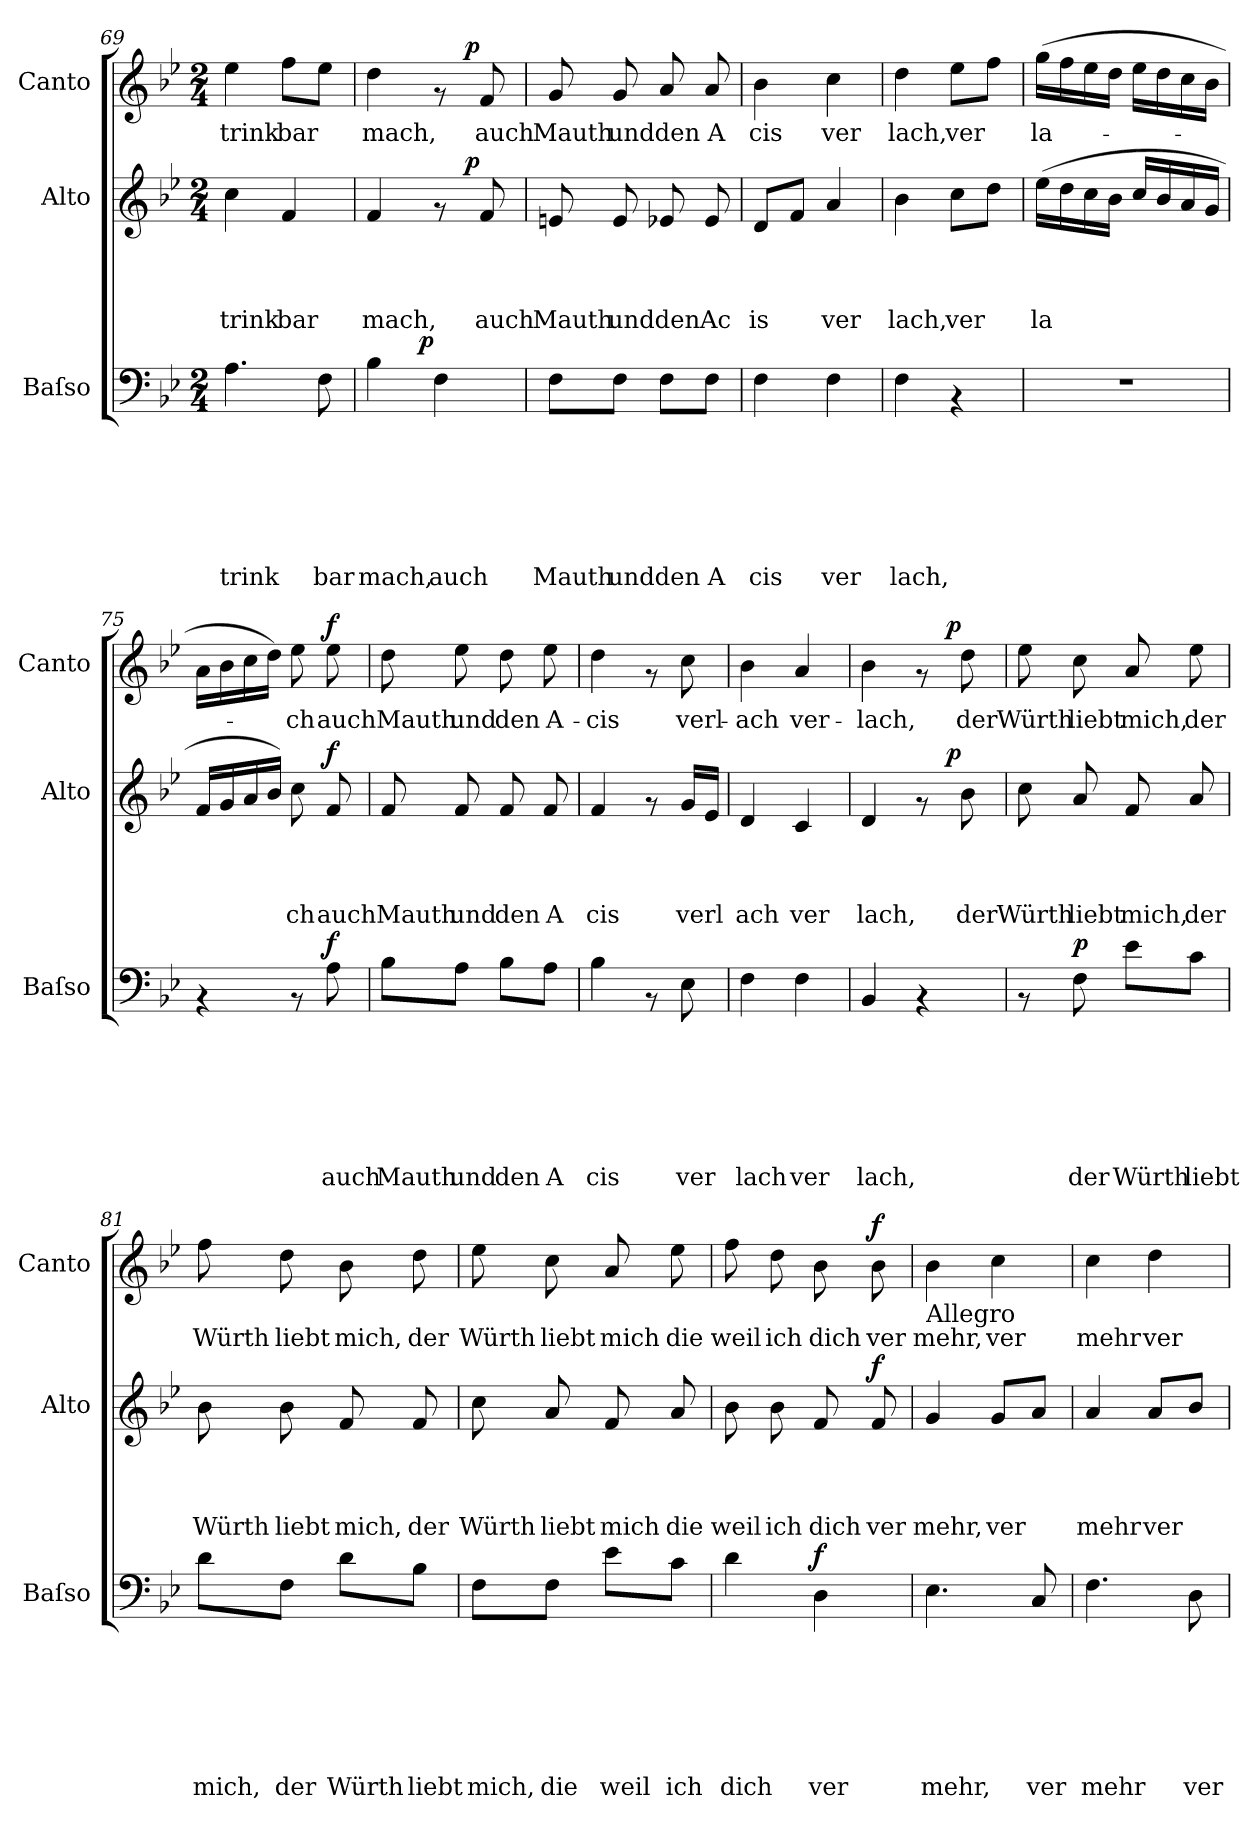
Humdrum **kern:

**kern	**text	**text	**text	**text	**text	**text	**text	**dynam	**kern	**text	**text	**text	**text	**dynam	**kern	**text	**dynam
*part3	*part3	*part3	*part3	*part3	*part3	*part3	*part3	*part3	*part2	*part2	*part2	*part2	*part2	*part2	*part1	*part1	*part1
*staff3	*staff3	*staff3	*staff3	*staff3	*staff3	*staff3	*staff3	*staff3	*staff2	*staff2	*staff2	*staff2	*staff2	*staff2	*staff1	*staff1	*staff1
*I"Baſso	*	*	*	*	*	*	*	*	*I"Alto	*	*	*	*	*	*I"Canto	*	*
*I'Baſso	*	*	*	*	*	*	*	*	*I'Alto	*	*	*	*	*	*I'Canto	*	*
*clefF4	*	*	*	*	*	*	*	*	*clefG2	*	*	*	*	*	*clefG2	*	*
*k[b-e-]	*	*	*	*	*	*	*	*	*k[b-e-]	*	*	*	*	*	*k[b-e-]	*	*
*B-:	*	*	*	*	*	*	*	*	*B-:	*	*	*	*	*	*B-:	*	*
*M2/4	*	*	*	*	*	*	*	*	*M2/4	*	*	*	*	*	*M2/4	*	*
=69	=69	=69	=69	=69	=69	=69	=69	=69	=69	=69	=69	=69	=69	=69	=69	=69	=69
!	!	!	!	!	!	!	!LO:LY:b	!	!	!	!	!	!LO:LY:b	!	!	!LO:LY:b	!
4.A\	.	.	.	.	.	.	trink	.	4cc\	.	.	.	trink	.	4ee-\	trink	.
!	!	!	!	!	!	!	!	!	!	!	!	!	!LO:LY:b	!	!	!LO:LY:b	!
.	.	.	.	.	.	.	.	.	4f/	.	.	.	bar	.	8ff\L	bar	.
!	!	!	!	!	!	!	!LO:LY:b	!	!	!	!	!	!	!	!	!	!
8F\	.	.	.	.	.	.	bar	.	.	.	.	.	.	.	8ee-\J	.	.
=70	=70	=70	=70	=70	=70	=70	=70	=70	=70	=70	=70	=70	=70	=70	=70	=70	=70
!	!	!	!	!	!	!	!LO:LY:b	!	!	!	!	!	!LO:LY:b	!	!	!LO:LY:b	!
*^	*	*	*	*	*	*	*	*	*^	*	*	*	*	*	*^	*	*
4B-\	8..ryy	.	.	.	.	.	.	mach,	.	4f/	4ryy	.	.	.	mach,	.	4dd\	4ryy	mach,	.
!	!	!	!	!	!	!	!	!	!LO:DY:a	!	!	!	!	!	!	!	!	!	!	!
.	4ryy	.	.	.	.	.	.	.	p	.	.	.	.	.	.	.	.	.	.	.
!	!	!	!	!	!	!	!	!LO:LY:b	!	!	!	!	!	!	!	!	!	!	!	!
4F\	.	.	.	.	.	.	.	auch	.	8rf	16.ryy	.	.	.	.	.	8rf	16.ryy	.	.
!	!	!	!	!	!	!	!	!	!	!	!	!	!	!	!	!LO:DY:a	!	!	!	!LO:DY:a
.	.	.	.	.	.	.	.	.	.	.	8ryy	.	.	.	.	p	.	8ryy	.	p
!	!	!	!	!	!	!	!	!	!	!	!	!	!	!	!LO:LY:b	!	!	!	!LO:LY:b	!
.	.	.	.	.	.	.	.	.	.	8f/	.	.	.	.	auch	.	8f/	.	auch	.
.	32ryy	.	.	.	.	.	.	.	.	.	32ryy	.	.	.	.	.	.	32ryy	.	.
=71	=71	=71	=71	=71	=71	=71	=71	=71	=71	=71	=71	=71	=71	=71	=71	=71	=71	=71	=71	=71
!	!	!	!	!	!	!	!	!LO:LY:b	!	!	!	!	!	!	!LO:LY:b	!	!	!	!LO:LY:b	!
*v	*v	*	*	*	*	*	*	*	*	*	*	*	*	*	*	*	*v	*v	*	*
*	*	*	*	*	*	*	*	*	*v	*v	*	*	*	*	*	*	*	*
8F\L	.	.	.	.	.	.	Mauth	.	8en/	.	.	.	Mauth	.	8g/	Mauth	.
!	!	!	!	!	!	!	!LO:LY:b	!	!	!	!	!	!LO:LY:b	!	!	!LO:LY:b	!
8F\J	.	.	.	.	.	.	und	.	8e/	.	.	.	und	.	8g/	und	.
!	!	!	!	!	!	!	!LO:LY:b	!	!	!	!	!	!LO:LY:b	!	!	!LO:LY:b	!
8F\L	.	.	.	.	.	.	den	.	8e-X/	.	.	.	den	.	8a/	den	.
!	!	!	!	!	!	!	!LO:LY:b	!	!	!	!	!	!LO:LY:b	!	!	!LO:LY:b	!
8F\J	.	.	.	.	.	.	A	.	8e-/	.	.	.	Ac	.	8a/	A	.
=72	=72	=72	=72	=72	=72	=72	=72	=72	=72	=72	=72	=72	=72	=72	=72	=72	=72
!	!	!	!	!	!	!	!LO:LY:b	!	!	!	!	!	!LO:LY:b	!	!	!LO:LY:b	!
4F\	.	.	.	.	.	.	cis	.	8d/L	.	.	.	is	.	4b-\	cis	.
.	.	.	.	.	.	.	.	.	8f/J	.	.	.	.	.	.	.	.
!	!	!	!	!	!	!	!LO:LY:b	!	!	!	!	!	!LO:LY:b	!	!	!LO:LY:b	!
4F\	.	.	.	.	.	.	ver	.	4a/	.	.	.	ver	.	4cc\	ver	.
=73	=73	=73	=73	=73	=73	=73	=73	=73	=73	=73	=73	=73	=73	=73	=73	=73	=73
!	!	!	!	!	!	!	!LO:LY:b	!	!	!	!	!	!LO:LY:b	!	!	!LO:LY:b	!
4F\	.	.	.	.	.	.	lach,	.	4b-\	.	.	.	lach,	.	4dd\	lach,	.
!	!	!	!	!	!	!	!	!	!	!	!	!	!LO:LY:b	!	!	!LO:LY:b	!
4rAA	.	.	.	.	.	.	.	.	8cc\L	.	.	.	ver	.	8ee-\L	ver	.
.	.	.	.	.	.	.	.	.	8dd\J	.	.	.	.	.	8ff\J	.	.
!!LO:LB:g=z
=74	=74	=74	=74	=74	=74	=74	=74	=74	=74	=74	=74	=74	=74	=74	=74	=74	=74
!	!	!	!	!	!	!	!	!	!	!	!	!	!LO:LY:b	!	!	!LO:LY:b	!
2r	.	.	.	.	.	.	.	.	(>16ee-\LL	.	.	.	la	.	(>16gg\LL	la-	.
.	.	.	.	.	.	.	.	.	16dd\	.	.	.	.	.	16ff\	.	.
.	.	.	.	.	.	.	.	.	16cc\	.	.	.	.	.	16ee-\	.	.
.	.	.	.	.	.	.	.	.	16b-\JJ	.	.	.	.	.	16dd\JJ	.	.
.	.	.	.	.	.	.	.	.	16cc/LL	.	.	.	.	.	16ee-\LL	.	.
.	.	.	.	.	.	.	.	.	16b-/	.	.	.	.	.	16dd\	.	.
.	.	.	.	.	.	.	.	.	16a/	.	.	.	.	.	16cc\	.	.
.	.	.	.	.	.	.	.	.	16g/JJ	.	.	.	.	.	16b-\JJ	.	.
=75	=75	=75	=75	=75	=75	=75	=75	=75	=75	=75	=75	=75	=75	=75	=75	=75	=75
4rAA	.	.	.	.	.	.	.	.	16f/LL	.	.	.	.	.	16a\LL	.	.
.	.	.	.	.	.	.	.	.	16g/	.	.	.	.	.	16b-\	.	.
.	.	.	.	.	.	.	.	.	16a/	.	.	.	.	.	16cc\	.	.
.	.	.	.	.	.	.	.	.	16b-/JJ)	.	.	.	.	.	16dd\JJ)	.	.
!	!	!	!	!	!	!	!	!	!	!	!	!	!LO:LY:b	!	!	!LO:LY:b	!
8rAA	.	.	.	.	.	.	.	.	8cc\	.	.	.	ch	.	8ee-\	-ch	.
!	!	!	!	!	!	!	!LO:LY:b	!LO:DY:a	!	!	!	!	!LO:LY:b	!LO:DY:a	!	!LO:LY:b	!LO:DY:a
8A\	.	.	.	.	.	.	auch	f	8f/	.	.	.	auch	f	8ee-\	auch	f
=76	=76	=76	=76	=76	=76	=76	=76	=76	=76	=76	=76	=76	=76	=76	=76	=76	=76
!	!	!	!	!	!	!	!LO:LY:b	!	!	!	!	!	!LO:LY:b	!	!	!LO:LY:b	!
8B-\L	.	.	.	.	.	.	Mauth	.	8f/	.	.	.	Mauth	.	8dd\	Mauth	.
!	!	!	!	!	!	!	!LO:LY:b	!	!	!	!	!	!LO:LY:b	!	!	!LO:LY:b	!
8A\J	.	.	.	.	.	.	und	.	8f/	.	.	.	und	.	8ee-\	und	.
!	!	!	!	!	!	!	!LO:LY:b	!	!	!	!	!	!LO:LY:b	!	!	!LO:LY:b	!
8B-\L	.	.	.	.	.	.	den	.	8f/	.	.	.	den	.	8dd\	den	.
!	!	!	!	!	!	!	!LO:LY:b	!	!	!	!	!	!LO:LY:b	!	!	!LO:LY:b	!
8A\J	.	.	.	.	.	.	A	.	8f/	.	.	.	A	.	8ee-\	A-	.
=77	=77	=77	=77	=77	=77	=77	=77	=77	=77	=77	=77	=77	=77	=77	=77	=77	=77
!	!	!	!	!	!	!	!LO:LY:b	!	!	!	!	!	!LO:LY:b	!	!	!LO:LY:b	!
4B-\	.	.	.	.	.	.	cis	.	4f/	.	.	.	cis	.	4dd\	-cis	.
8rAA	.	.	.	.	.	.	.	.	8rf	.	.	.	.	.	8rf	.	.
!	!	!	!	!	!	!	!LO:LY:b	!	!	!	!	!	!LO:LY:b	!	!	!LO:LY:b	!
8E-\	.	.	.	.	.	.	ver	.	16g/LL	.	.	.	verl	.	8cc\	verl-	.
.	.	.	.	.	.	.	.	.	16e-/JJ	.	.	.	.	.	.	.	.
=78	=78	=78	=78	=78	=78	=78	=78	=78	=78	=78	=78	=78	=78	=78	=78	=78	=78
!	!	!	!	!	!	!	!LO:LY:b	!	!	!	!	!	!LO:LY:b	!	!	!LO:LY:b	!
4F\	.	.	.	.	.	.	lach	.	4d/	.	.	.	ach	.	4b-\	-ach	.
!	!	!	!	!	!	!	!LO:LY:b	!	!	!	!	!	!LO:LY:b	!	!	!LO:LY:b	!
4F\	.	.	.	.	.	.	ver	.	4c/	.	.	.	ver	.	4a/	ver-	.
=79	=79	=79	=79	=79	=79	=79	=79	=79	=79	=79	=79	=79	=79	=79	=79	=79	=79
!	!	!	!	!	!	!	!LO:LY:b	!	!	!	!	!	!LO:LY:b	!	!	!LO:LY:b	!
*	*	*	*	*	*	*	*	*	*^	*	*	*	*	*	*^	*	*
4BB-/	.	.	.	.	.	.	lach,	.	4d/	4ryy	.	.	.	lach,	.	4b-\	4ryy	-lach,	.
4rAA	.	.	.	.	.	.	.	.	8rf	16.ryy	.	.	.	.	.	8rf	16.ryy	.	.
!	!	!	!	!	!	!	!	!	!	!	!	!	!	!	!LO:DY:a	!	!	!	!LO:DY:a
.	.	.	.	.	.	.	.	.	.	8ryy	.	.	.	.	p	.	8ryy	.	p
!	!	!	!	!	!	!	!	!	!	!	!	!	!	!LO:LY:b	!	!	!	!LO:LY:b	!
.	.	.	.	.	.	.	.	.	8b-\	.	.	.	.	der	.	8dd\	.	der	.
.	.	.	.	.	.	.	.	.	.	32ryy	.	.	.	.	.	.	32ryy	.	.
!!LO:LB:g=z
=80	=80	=80	=80	=80	=80	=80	=80	=80	=80	=80	=80	=80	=80	=80	=80	=80	=80	=80	=80
!	!	!	!	!	!	!	!	!	!	!	!	!	!	!LO:LY:b	!	!	!	!LO:LY:b	!
*	*	*	*	*	*	*	*	*	*v	*v	*	*	*	*	*	*	*	*	*
*	*	*	*	*	*	*	*	*	*	*	*	*	*	*	*v	*v	*	*
8rAA	.	.	.	.	.	.	.	.	8cc\	.	.	.	Würth	.	8ee-\	Würth	.
!	!	!	!	!	!	!	!LO:LY:b	!LO:DY:a	!	!	!	!	!LO:LY:b	!	!	!LO:LY:b	!
8F\	.	.	.	.	.	.	der	p	8a/	.	.	.	liebt	.	8cc\	liebt	.
!	!	!	!	!	!	!	!LO:LY:b	!	!	!	!	!	!LO:LY:b	!	!	!LO:LY:b	!
8e-\L	.	.	.	.	.	.	Würth	.	8f/	.	.	.	mich,	.	8a/	mich,	.
!	!	!	!	!	!	!	!LO:LY:b	!	!	!	!	!	!LO:LY:b	!	!	!LO:LY:b	!
8c\J	.	.	.	.	.	.	liebt	.	8a/	.	.	.	der	.	8ee-\	der	.
=81	=81	=81	=81	=81	=81	=81	=81	=81	=81	=81	=81	=81	=81	=81	=81	=81	=81
!	!	!	!	!	!	!	!LO:LY:b	!	!	!	!	!	!LO:LY:b	!	!	!LO:LY:b	!
8d\L	.	.	.	.	.	.	mich,	.	8b-\	.	.	.	Würth	.	8ff\	Würth	.
!	!	!	!	!	!	!	!LO:LY:b	!	!	!	!	!	!LO:LY:b	!	!	!LO:LY:b	!
8F\J	.	.	.	.	.	.	der	.	8b-\	.	.	.	liebt	.	8dd\	liebt	.
!	!	!	!	!	!	!	!LO:LY:b	!	!	!	!	!	!LO:LY:b	!	!	!LO:LY:b	!
8d\L	.	.	.	.	.	.	Würth	.	8f/	.	.	.	mich,	.	8b-\	mich,	.
!	!	!	!	!	!	!	!LO:LY:b	!	!	!	!	!	!LO:LY:b	!	!	!LO:LY:b	!
8B-\J	.	.	.	.	.	.	liebt	.	8f/	.	.	.	der	.	8dd\	der	.
=82	=82	=82	=82	=82	=82	=82	=82	=82	=82	=82	=82	=82	=82	=82	=82	=82	=82
!	!	!	!	!	!	!	!LO:LY:b	!	!	!	!	!	!LO:LY:b	!	!	!LO:LY:b	!
8F\L	.	.	.	.	.	.	mich,	.	8cc\	.	.	.	Würth	.	8ee-\	Würth	.
!	!	!	!	!	!	!	!LO:LY:b	!	!	!	!	!	!LO:LY:b	!	!	!LO:LY:b	!
8F\J	.	.	.	.	.	.	die	.	8a/	.	.	.	liebt	.	8cc\	liebt	.
!	!	!	!	!	!	!	!LO:LY:b	!	!	!	!	!	!LO:LY:b	!	!	!LO:LY:b	!
8e-\L	.	.	.	.	.	.	weil	.	8f/	.	.	.	mich	.	8a/	mich	.
!	!	!	!	!	!	!	!LO:LY:b	!	!	!	!	!	!LO:LY:b	!	!	!LO:LY:b	!
8c\J	.	.	.	.	.	.	ich	.	8a/	.	.	.	die	.	8ee-\	die	.
=83	=83	=83	=83	=83	=83	=83	=83	=83	=83	=83	=83	=83	=83	=83	=83	=83	=83
!	!	!	!	!	!	!	!LO:LY:b	!	!	!	!	!	!LO:LY:b	!	!	!LO:LY:b	!
4d\	.	.	.	.	.	.	dich	.	8b-\	.	.	.	weil	.	8ff\	weil	.
!	!	!	!	!	!	!	!	!	!	!	!	!	!LO:LY:b	!	!	!LO:LY:b	!
.	.	.	.	.	.	.	.	.	8b-\	.	.	.	ich	.	8dd\	ich	.
!	!	!	!	!	!	!	!LO:LY:b	!LO:DY:a	!	!	!	!	!LO:LY:b	!	!	!LO:LY:b	!
4D\	.	.	.	.	.	.	ver	f	8f/	.	.	.	dich	.	8b-\	dich	.
!	!	!	!	!	!	!	!	!	!	!	!	!	!LO:LY:b	!LO:DY:a	!	!LO:LY:b	!LO:DY:a
.	.	.	.	.	.	.	.	.	8f/	.	.	.	ver	f	8b-\	ver	f
!!LO:PB:g=z
=84	=84	=84	=84	=84	=84	=84	=84	=84	=84	=84	=84	=84	=84	=84	=84	=84	=84
!	!	!	!	!	!	!	!	!	!	!	!	!	!	!	!LO:TX:b:t=Allegro	!	!
!	!	!	!	!	!	!	!LO:LY:b	!	!	!	!	!	!LO:LY:b	!	!	!LO:LY:b	!
4.E-\	.	.	.	.	.	.	mehr,	.	4g/	.	.	.	mehr,	.	4b-\	mehr,	.
!	!	!	!	!	!	!	!	!	!	!	!	!	!LO:LY:b	!	!	!LO:LY:b	!
.	.	.	.	.	.	.	.	.	8g/L	.	.	.	ver	.	4cc\	ver	.
!	!	!	!	!	!	!	!LO:LY:b	!	!	!	!	!	!	!	!	!	!
8C/	.	.	.	.	.	.	ver	.	8a/J	.	.	.	.	.	.	.	.
=85	=85	=85	=85	=85	=85	=85	=85	=85	=85	=85	=85	=85	=85	=85	=85	=85	=85
!	!	!	!	!	!	!	!LO:LY:b	!	!	!	!	!	!LO:LY:b	!	!	!LO:LY:b	!
4.F\	.	.	.	.	.	.	mehr	.	4a/	.	.	.	mehr	.	4cc\	mehr	.
!	!	!	!	!	!	!	!	!	!	!	!	!	!LO:LY:b	!	!	!LO:LY:b	!
.	.	.	.	.	.	.	.	.	8a/L	.	.	.	ver	.	4dd\	ver	.
!	!	!	!	!	!	!	!LO:LY:b	!	!	!	!	!	!	!	!	!	!
8D\	.	.	.	.	.	.	ver	.	8b-/J	.	.	.	.	.	.	.	.
=	=	=	=	=	=	=	=	=	=	=	=	=	=	=	=	=	=
*-	*-	*-	*-	*-	*-	*-	*-	*-	*-	*-	*-	*-	*-	*-	*-	*-	*-
